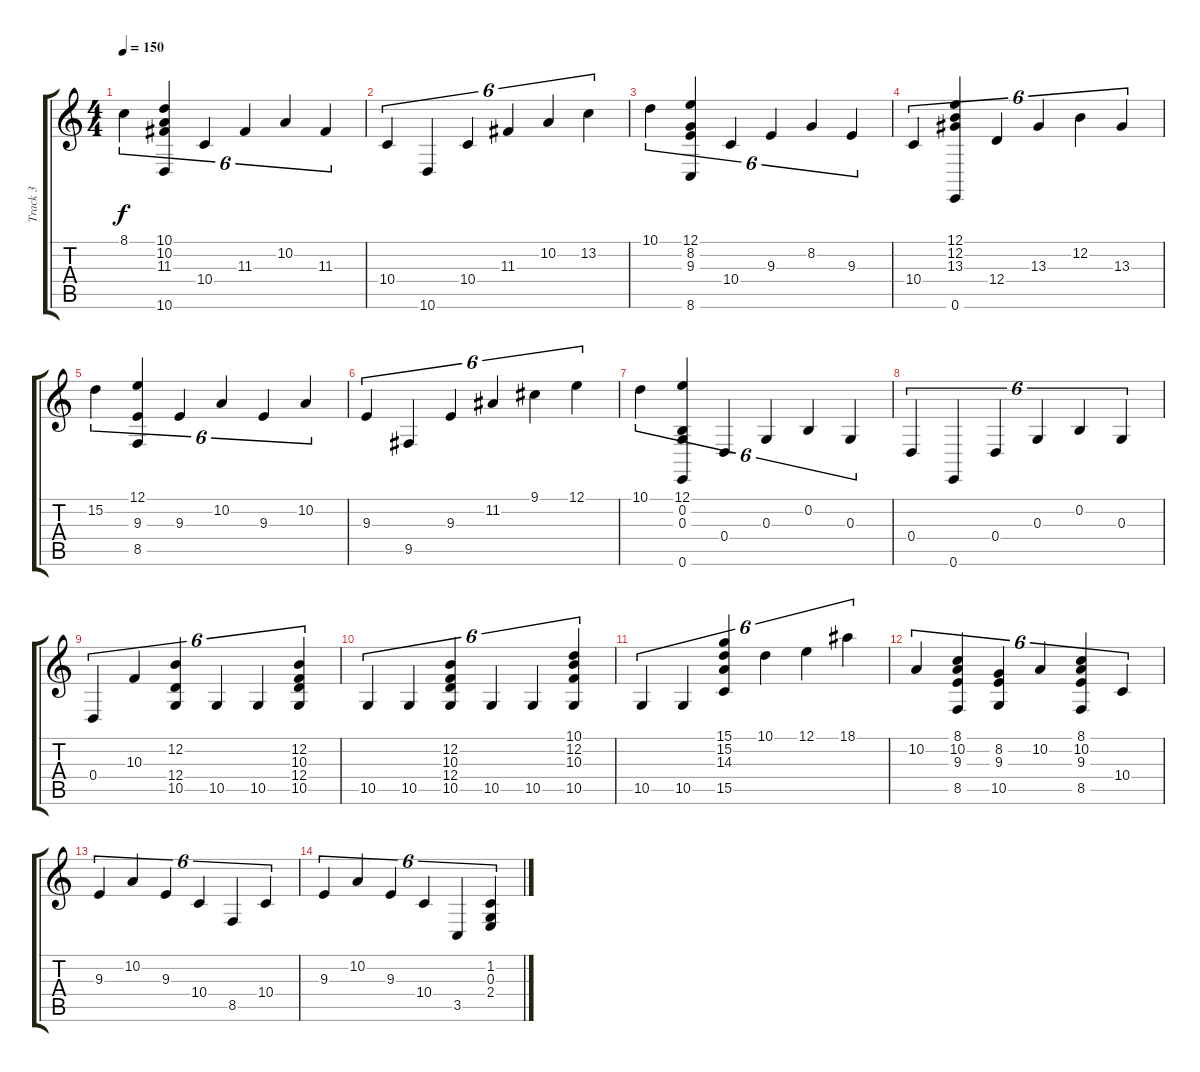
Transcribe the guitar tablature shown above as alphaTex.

\track ("Track 3" "Track 3") {instrument brightacousticpiano}
\staff {score tabs}
\tuning (E4 B3 G3 D3 A2 E2) {hide}
\ts (4 4)
\tempo 150
\clef g2
\ks c
8.1.4{tu (6 4) dy f} (10.1 10.2 11.3 10.6).4{tu (6 4)} 10.4.4{tu (6 4)} 11.3.4{tu (6 4)} 10.2.4{tu (6 4)} 11.3.4{tu (6 4)} |
10.4.4{tu (6 4)} 10.6.4{tu (6 4)} 10.4.4{tu (6 4)} 11.3.4{tu (6 4)} 10.2.4{tu (6 4)} 13.2.4{tu (6 4)} |
10.1.4{tu (6 4)} (12.1 8.2 9.3 8.6).4{tu (6 4)} 10.4.4{tu (6 4)} 9.3.4{tu (6 4)} 8.2.4{tu (6 4)} 9.3.4{tu (6 4)} |
10.4.4{tu (6 4)} (12.1 12.2 13.3 0.6).4{tu (6 4)} 12.4.4{tu (6 4)} 13.3.4{tu (6 4)} 12.2.4{tu (6 4)} 13.3.4{tu (6 4)} |
15.2.4{tu (6 4)} (12.1 9.3 8.5).4{tu (6 4)} 9.3.4{tu (6 4)} 10.2.4{tu (6 4)} 9.3.4{tu (6 4)} 10.2.4{tu (6 4)} |
9.3.4{tu (6 4)} 9.5.4{tu (6 4)} 9.3.4{tu (6 4)} 11.2.4{tu (6 4)} 9.1.4{tu (6 4)} 12.1.4{tu (6 4)} |
10.1.4{tu (6 4)} (12.1 0.2 0.3 0.6).4{tu (6 4)} 0.4.4{tu (6 4)} 0.3.4{tu (6 4)} 0.2.4{tu (6 4)} 0.3.4{tu (6 4)} |
0.4.4{tu (6 4)} 0.6.4{tu (6 4)} 0.4.4{tu (6 4)} 0.3.4{tu (6 4)} 0.2.4{tu (6 4)} 0.3.4{tu (6 4)} |
0.4.4{tu (6 4)} 10.3.4{tu (6 4)} (12.2 12.4 10.5).4{tu (6 4)} 10.5.4{tu (6 4)} 10.5.4{tu (6 4)} (12.2 10.3 12.4 10.5).4{tu (6 4)} |
10.5.4{tu (6 4)} 10.5.4{tu (6 4)} (12.2 10.3 12.4 10.5).4{tu (6 4)} 10.5.4{tu (6 4)} 10.5.4{tu (6 4)} (10.1 12.2 10.3 10.5).4{tu (6 4)} |
10.5.4{tu (6 4)} 10.5.4{tu (6 4)} (15.1 15.2 14.3 15.5).4{tu (6 4)} 10.1.4{tu (6 4)} 12.1.4{tu (6 4)} 18.1.4{tu (6 4)} |
10.2.4{tu (6 4)} (8.1 10.2 9.3 8.5).4{tu (6 4)} (8.2 9.3 10.5).4{tu (6 4)} 10.2.4{tu (6 4)} (8.1 10.2 9.3 8.5).4{tu (6 4)} 10.4.4{tu (6 4)} |
9.3.4{tu (6 4)} 10.2.4{tu (6 4)} 9.3.4{tu (6 4)} 10.4.4{tu (6 4)} 8.5.4{tu (6 4)} 10.4.4{tu (6 4)} |
9.3.4{tu (6 4)} 10.2.4{tu (6 4)} 9.3.4{tu (6 4)} 10.4.4{tu (6 4)} 3.5.4{tu (6 4)} (1.2 0.3 2.4).4{tu (6 4)}
